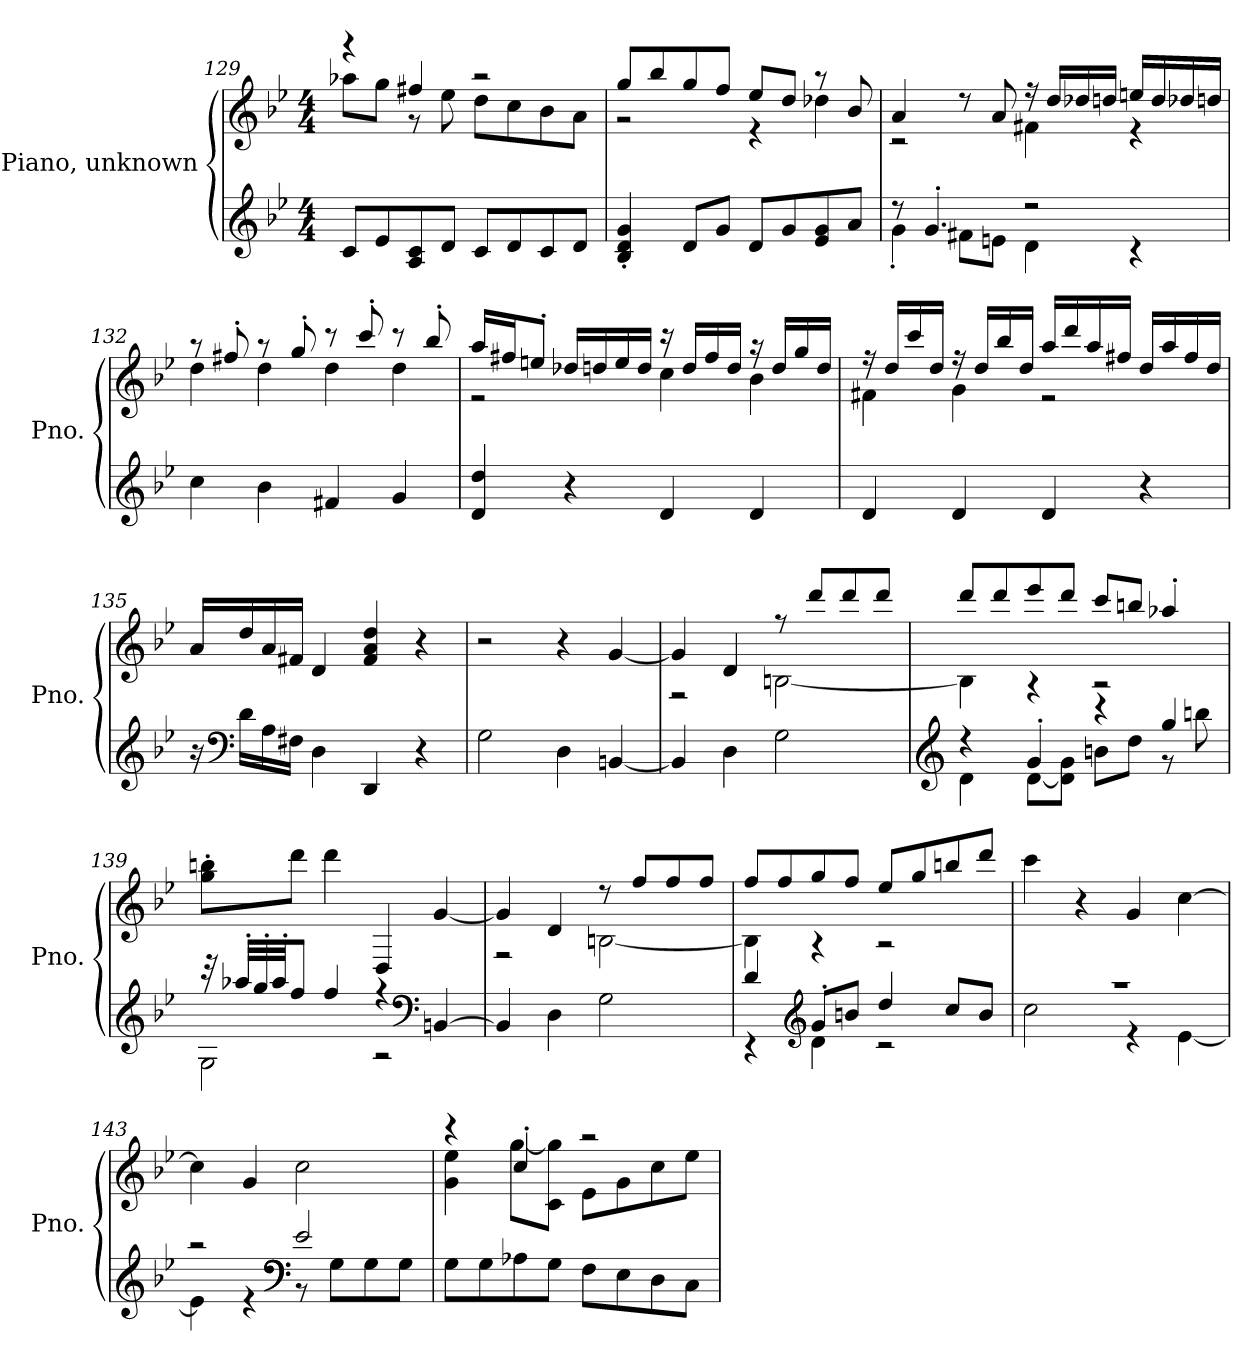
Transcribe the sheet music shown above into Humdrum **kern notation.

**kern	**kern
*part1	*part1
*staff2	*staff1
*I"Piano, unknown	*
*I'Pno.	*
!!LO:LB:g=z
*clefG2	*clefG2
*k[b-e-]	*k[b-e-]
*M4/4	*M4/4
=129	=129
*	*^
8c/L	4r	8aa-X\L
8e-/	.	8gg\J
8A/ 8c/	4ff#X/	8r
8d/J	.	8ee-\
8c/L	2r	8dd\L
8d/	.	8cc\
8c/	.	8b-\
8d/J	.	8a\J
=130	=130	=130
4B-/' 4d/' 4g/'	8gg/L	2r
.	8bb-/	.
8d/L	8gg/	.
8g/J	8ff/J	.
8d/L	8ee-/L	4r
8g/	8dd/J	.
8e-/ 8g/	8r	4dd-X\
8a/J	8b-/	.
=131	=131	=131
*^	*	*
8r	4g'\	4a/	2r
4.g'/	.	.	.
.	8f#X\L	8r	.
.	8en\J	8a/	.
2r	4d\	16r	4f#X\
.	.	16dd/LL	.
.	.	16dd-X/	.
.	.	16ddn/JJ	.
.	4r	16een/LL	4r
.	.	16dd/	.
.	.	16dd-X/	.
.	.	16ddn/JJ	.
*v	*v	*	*
!!LO:LB:g=z	!!
=132	=132	=132
4cc\	8r	4dd\
.	8ff#X'/	.
4b-\	8r	4dd\
.	8gg'/	.
4f#X/	8r	4dd\
.	8ccc'/	.
4g/	8r	4dd\
.	8bb-'/	.
=133	=133	=133
4d/ 4dd/	16aa/LL	2r
.	16ff#X/J	.
.	8een'/J	.
4r	16dd-X/LL	.
.	16ddn/	.
.	16ee/	.
.	16dd/JJ	.
4d/	16r	4cc\
.	16dd/LL	.
.	16ff#/	.
.	16dd/JJ	.
4d/	16r	4b-\
.	16dd/LL	.
.	16gg/	.
.	16dd/JJ	.
!!LO:LB:g=z	!!
=134	=134	=134
4d/	16r	4f#X\
.	16dd/LL	.
.	16ccc/	.
.	16dd/JJ	.
4d/	16r	4g\
.	16dd/LL	.
.	16bb-/	.
.	16dd/JJ	.
4d/	16aa/LL	2r
.	16ddd/	.
.	16aa/	.
.	16ff#X/JJ	.
4r	16dd/LL	.
.	16aa/	.
.	16ff#/	.
.	16dd/JJ	.
*	*v	*v
=135	=135
16r	16a/LL
*clefF4	*
16d\LL	16dd/
16A\	16a/
16F#X\JJ	16f#X/JJ
4D\	4d/
4DD/	4f#/ 4a/ 4dd/
4r	4r
=136	=136
2G\	2r
4D\	4r
[4BBn/	[4g/
=137	=137
*	*^
4BB/]	4g/]	2r
4D\	4d/	.
2G\	8r	[2Bn\
.	8ddd/L	.
.	8ddd/	.
.	8ddd/J	.
!!LO:PB:g=z	!!
=138	=138	=138
*clefG2	*	*
*^	*	*
4r	4d\	8ddd/L	4B\]
.	.	8ddd/	.
4g'/	[8d\L	8eee-/	4r
.	8d\] 8g\J	8ddd/J	.
4r	8bn\L	8ccc/L	2r
.	8dd\J	8bbn/J	.
4gg/	8r	4aa-X'/	.
.	8bbn\	.	.
*	*	*v	*v
=139	=139	=139
32r	2G\	8gg\' 8bbn\'L
32aa-X'/LLL	.	.
32gg'/	.	.
32aa-'/JJ	.	.
8ff/J	.	8ddd\J
4ff/	.	4ddd\
4r	2r	4D/
*clefF4	*	*
[4BBn/	.	[4g/
*v	*v	*
=140	=140
*	*^
4BB/]	4g/]	2r
4D\	4d/	.
2G\	8r	[2Bn\
.	8ff/L	.
.	8ff/	.
.	8ff/J	.
=141	=141	=141
*^	*	*
4d/	4r	8ff/L	4B\]
.	.	8ff/	.
*clefG2	*	*	*
8g'/L	4d\	8gg/	4r
8bn/J	.	8ff/J	.
4dd/	2r	8ee-/L	2r
.	.	8gg/	.
8cc/L	.	8bbn/	.
8b/J	.	8ddd/J	.
*	*	*v	*v
!!LO:LB:g=z
=142	=142	=142
1r	2cc\	4ccc\
.	.	4r
.	4r	4g/
.	[4e-\	[4cc\
=143	=143	=143
2r	4e-\]	4cc\]
.	4r	4g/
*clefF4	*	*
2e-/	8r	2cc\
.	8G\L	.
.	8G\	.
.	8G\J	.
*v	*v	*
=144	=144
*	*^
8G\L	4r	4g\ 4ee-\
8G\	.	.
8A-X\	4cc'/	[8gg\L
8G\J	.	8c\ 8gg\]J
8F\L	2r	8e-\L
8E-\	.	8g\
8D\	.	8cc\
8C\J	.	8ee-\J
*	*v	*v
=	=
*-	*-
